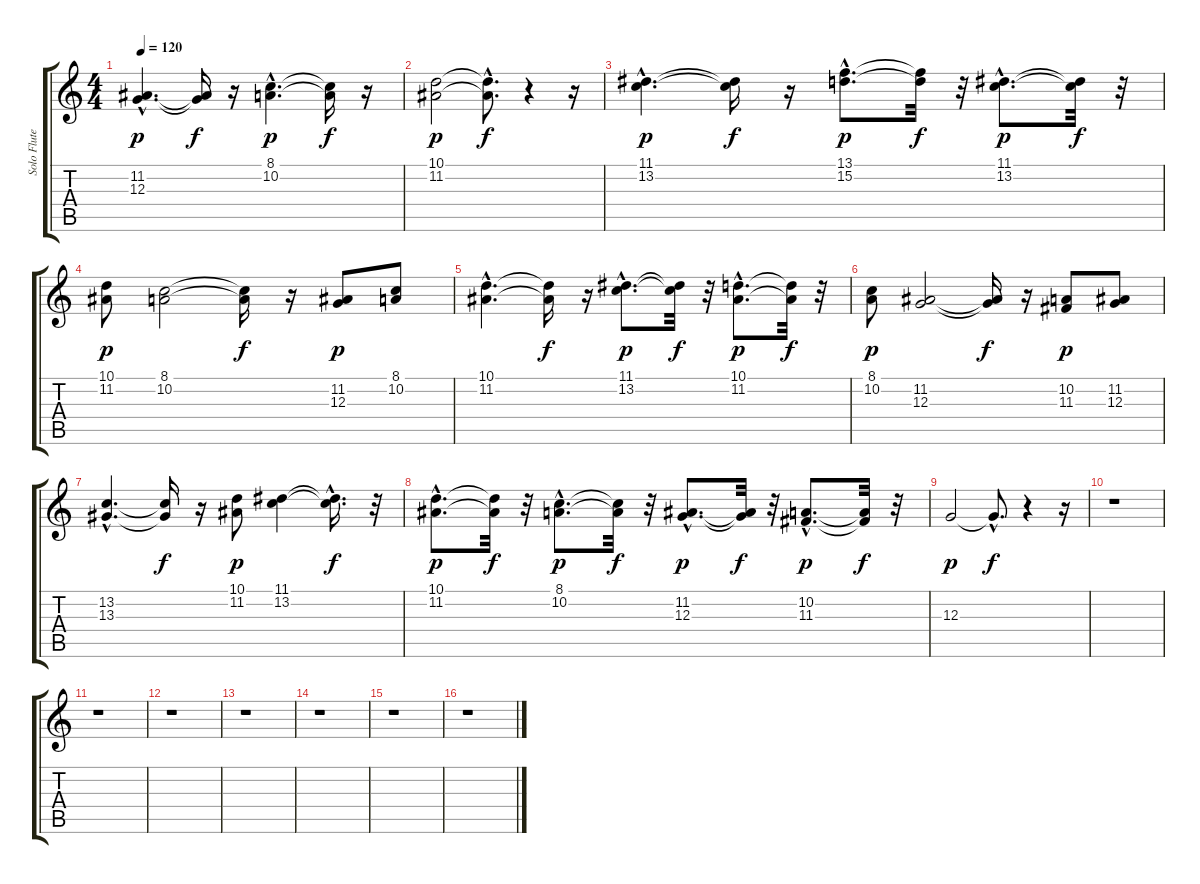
\track ("Solo Flute" "Solo Flute") {instrument flute}
\staff {score tabs}
\tuning (E4 B3 G3 D3 A2 E2) {hide}
\ts (4 4)
\tempo 120
\clef g2
\ks c
(11.2{hac} 12.3{hac}).4{d dy p} (11.2{t} 12.3{t}).16{dy f} r.16 (8.1{hac} 10.2{hac}).4{d dy p} (8.1{t} 10.2{t}).16{dy f} r.16 |
(10.1 11.2).2{dy p} (10.1{hac t} 11.2{hac t}).8{d dy f} r.4 r.16 |
(11.1{hac} 13.2{hac}).4{d dy p} (11.1{t} 13.2{t}).16{dy f} r.16 (13.1{hac} 15.2{hac}).8{d dy p} (13.1{t} 15.2{t}).32{dy f} r.32 (11.1{hac} 13.2{hac}).8{d dy p} (11.1{t} 13.2{t}).32{dy f} r.32 |
(10.1 11.2).8{dy p} (8.1 10.2).2 (8.1{t} 10.2{t}).16{dy f} r.16 (11.2 12.3).8{dy p} (8.1 10.2).8 |
(10.1{hac} 11.2{hac}).4{d} (10.1{t} 11.2{t}).16{dy f} r.16 (11.1{hac} 13.2{hac}).8{d dy p} (11.1{t} 13.2{t}).32{dy f} r.32 (10.1{hac} 11.2{hac}).8{d dy p} (10.1{t} 11.2{t}).32{dy f} r.32 |
(8.1 10.2).8{dy p} (11.2 12.3).2 (11.2{t} 12.3{t}).16{dy f} r.16 (10.2 11.3).8{dy p} (11.2 12.3).8 |
(13.2{hac} 13.3{hac}).4{d} (13.2{t} 13.3{t}).16{dy f} r.16 (10.1 11.2).8{dy p} (11.1 13.2).4 (11.1{hac t} 13.2{hac t}).16{d dy f} r.32 |
(10.1{hac} 11.2{hac}).8{d dy p} (10.1{t} 11.2{t}).32{dy f} r.32 (8.1{hac} 10.2{hac}).8{d dy p} (8.1{t} 10.2{t}).32{dy f} r.32 (11.2{hac} 12.3{hac}).8{d dy p} (11.2{t} 12.3{t}).32{dy f} r.32 (10.2{hac} 11.3{hac}).8{d dy p} (10.2{t} 11.3{t}).32{dy f} r.32 |
12.3.2{dy p} 12.3{hac t}.8{d dy f} r.4 r.16 |
r.1 |
r.1 |
r.1 |
r.1 |
r.1 |
r.1 |
r.1
